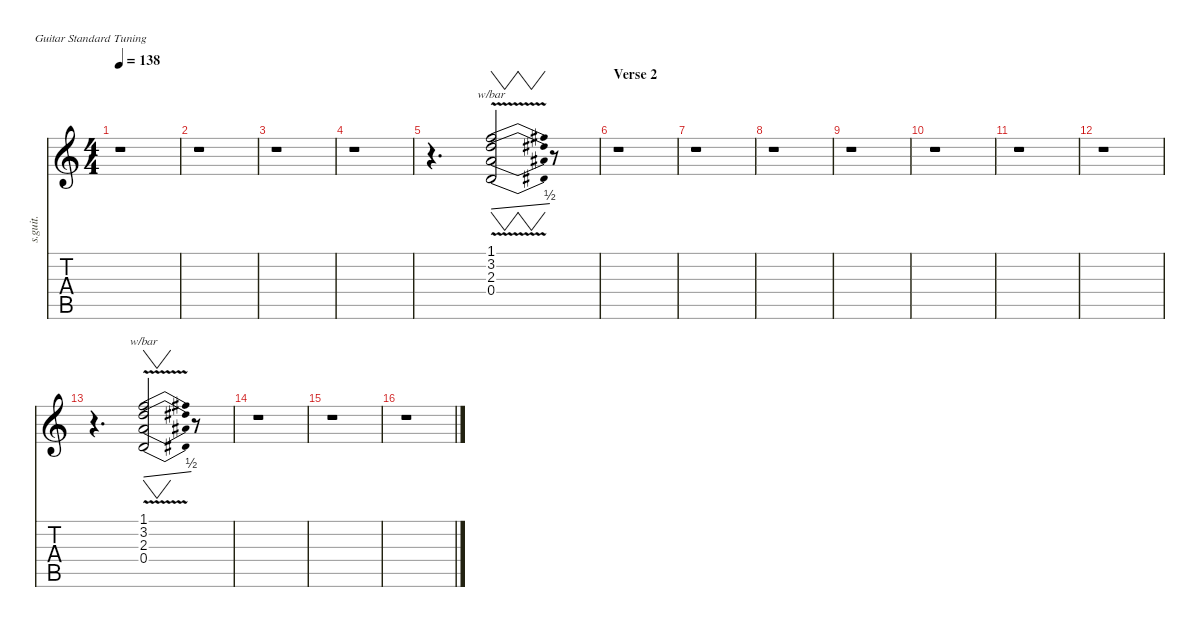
\defaultSystemsLayout 4
\hideDynamics
\bracketExtendMode nobrackets
\track ("Stuart \"2D\" Pot | Synth - MIDI instrument = \"Sawtooth\"" "s.guit.") {instrument lead2sawtooth}
\staff {score tabs}
\tuning (E4 B3 G3 D3 A2 E2)
\displaytranspose 12
\ts (4 4)
\tempo 138
\clef g2
\ks c
r.1{dy f} |
r.1 |
r.1 |
r.1 |
r.4{d} (1.1{v} 3.2{v} 2.3{v} 0.4).2{vw tbe (dive default 0 0 15 2)} r.8 |
\section ("" "Verse 2")
r.1 |
r.1 |
r.1 |
r.1 |
r.1 |
r.1 |
r.1 |
r.4{d} (1.1{v} 3.2{v} 2.3{v} 0.4).2{vw tbe (dive default 0 0 15 2)} r.8 |
r.1 |
r.1 |
r.1
